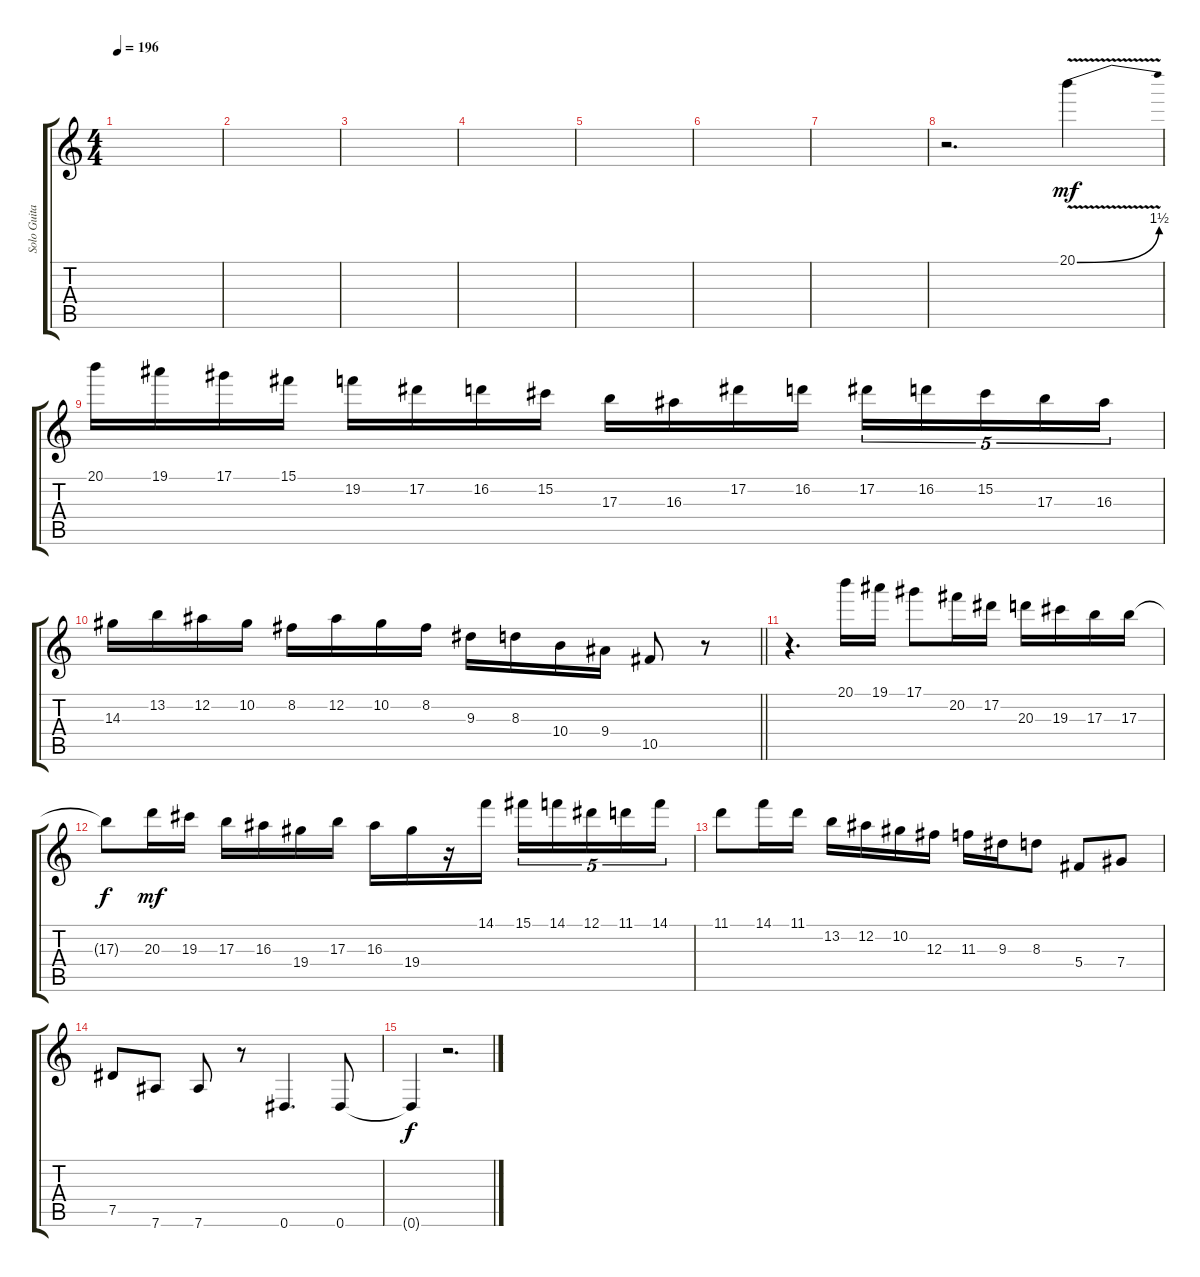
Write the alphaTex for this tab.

\track ("Solo Guitar" "Solo Guita") {instrument distortionguitar}
\staff {score tabs}
\tuning (Eb4 Bb3 Gb3 Db3 Ab2 Eb2) {hide}
\ts (4 4)
\tempo 196
\clef g2
\ks c
|
|
|
|
|
|
|
r.2{d} 20.1{be (bend 0 0 60 6) v}.4{dy mf} |
20.1.16 19.1.16 17.1.16 15.1.16 19.2.16 17.2.16 16.2.16 15.2.16 17.3.16 16.3.16 17.2.16 16.2.16 17.2.16{tu (5 4)} 16.2.16{tu (5 4)} 15.2.16{tu (5 4)} 17.3.16{tu (5 4)} 16.3.16{tu (5 4)} |
\barLineRight lightlight
14.3.16 13.2.16 12.2.16 10.2.16 8.2.16 12.2.16 10.2.16 8.2.16 9.3.16 8.3.16 10.4.16 9.4.16 10.5.8 r.8 |
r.4{d} 20.1.16 19.1.16 17.1.8 20.2.16 17.2.16 20.3.16 19.3.16 17.3.16 17.3.16 |
17.3{t}.8{dy f} 20.3.16{dy mf} 19.3.16 17.3.16 16.3.16 19.4.16 17.3.16 16.3.16 19.4.16 r.16 14.1.16 15.1.16{tu (5 4)} 14.1.16{tu (5 4)} 12.1.16{tu (5 4)} 11.1.16{tu (5 4)} 14.1.16{tu (5 4)} |
11.1.8 14.1.16 11.1.16 13.2.16 12.2.16 10.2.16 12.3.16 11.3.16 9.3.16 8.3.8 5.4.8 7.4.8 |
7.5.8 7.6.8 7.6.8 r.8 0.6.4{d} 0.6.8 |
0.6{t}.4{dy f} r.2{d}
